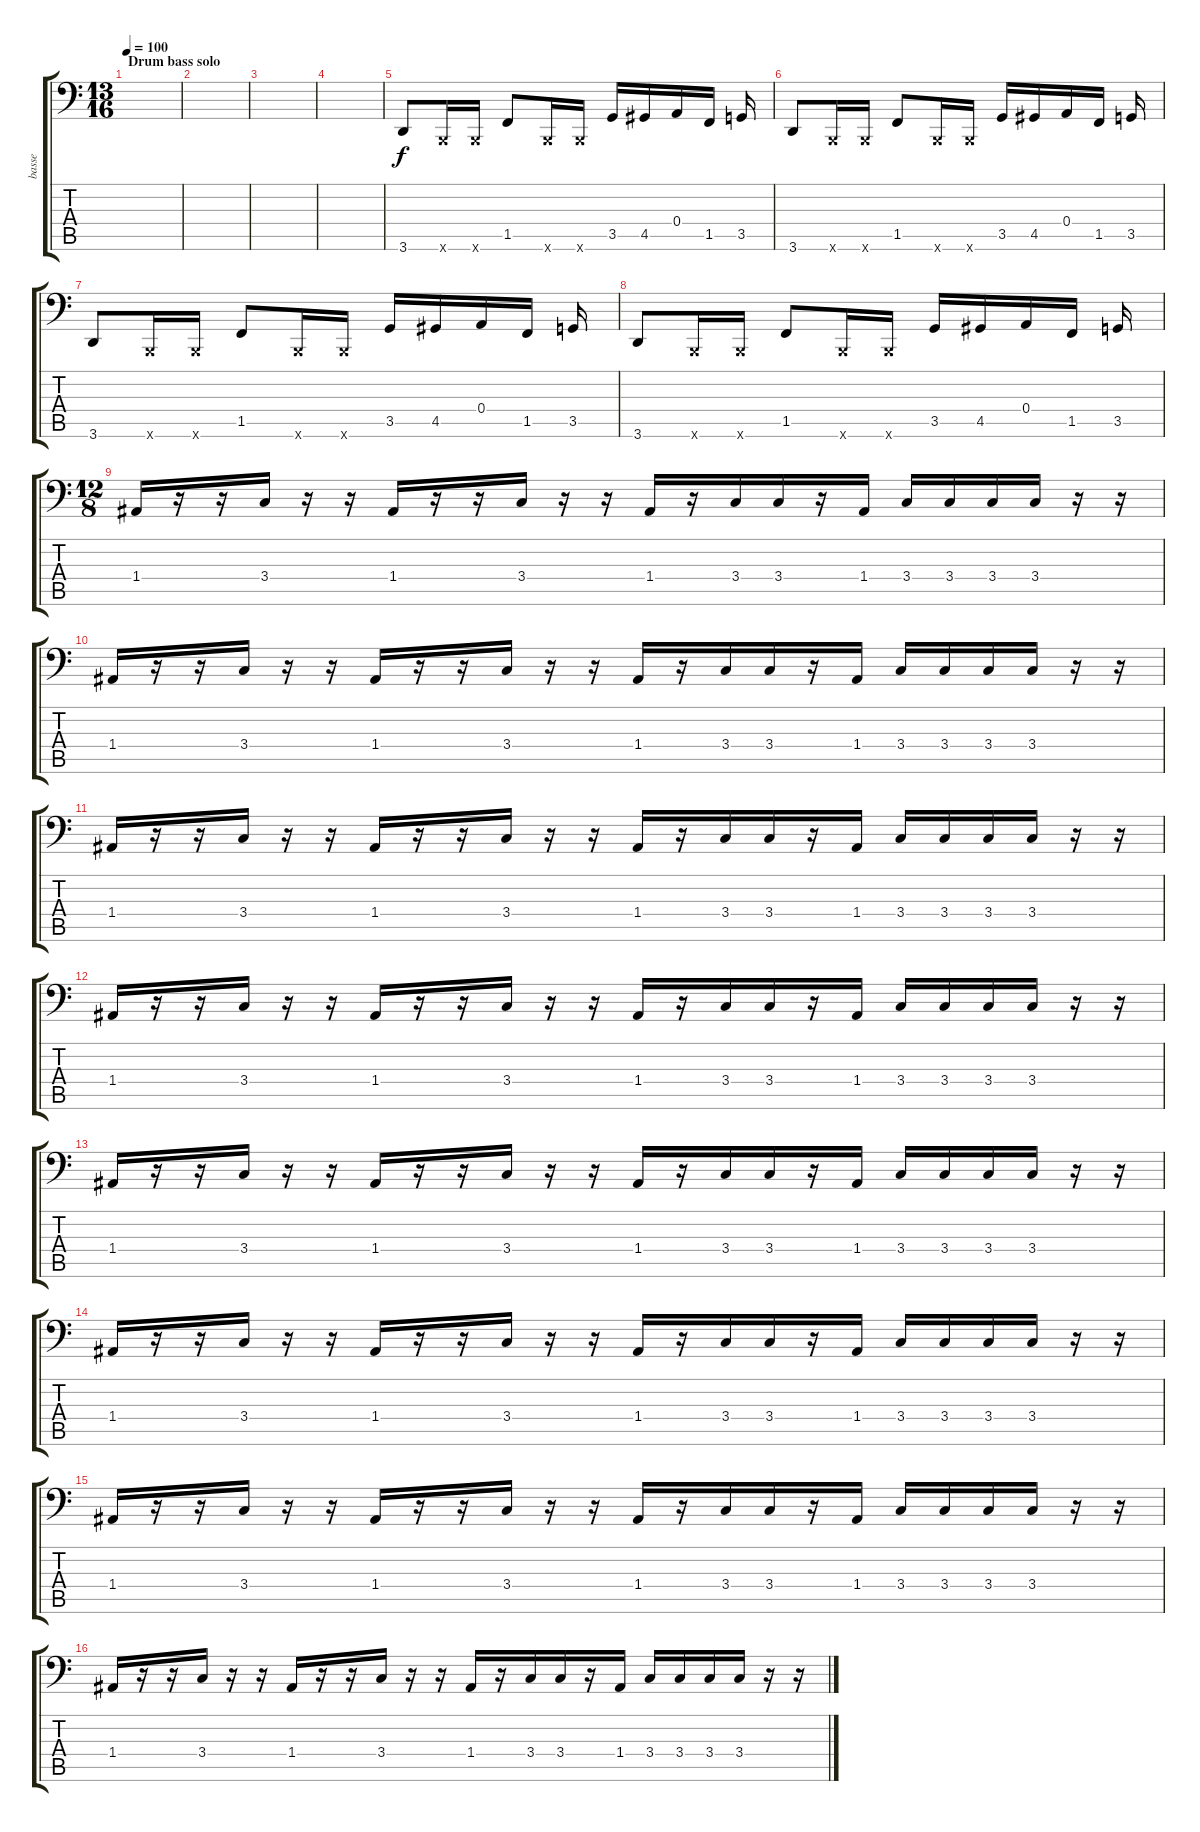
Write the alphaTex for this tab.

\track ("basse" "basse") {instrument slapbass1}
\staff {score tabs}
\tuning (C3 G2 D2 A1 E1 B0) {hide}
\ts (13 16)
\section ("" "Drum bass solo")
\tempo 100
\clef f4
\ks c
|
|
|
|
3.6.8{dy f instrument electricbassfinger} 0.6{x}.16 0.6{x}.16 1.5.8 0.6{x}.16 0.6{x}.16 3.5.16 4.5.16 0.4.16 1.5.16 3.5.16 |
3.6.8 0.6{x}.16 0.6{x}.16 1.5.8 0.6{x}.16 0.6{x}.16 3.5.16 4.5.16 0.4.16 1.5.16 3.5.16 |
3.6.8 0.6{x}.16 0.6{x}.16 1.5.8 0.6{x}.16 0.6{x}.16 3.5.16 4.5.16 0.4.16 1.5.16 3.5.16 |
3.6.8 0.6{x}.16 0.6{x}.16 1.5.8 0.6{x}.16 0.6{x}.16 3.5.16 4.5.16 0.4.16 1.5.16 3.5.16 |
\ts (12 8)
1.4.16{instrument electricbassfinger} r.16 r.16 3.4.16 r.16 r.16 1.4.16 r.16 r.16 3.4.16 r.16 r.16 1.4.16 r.16 3.4.16 3.4.16 r.16 1.4.16 3.4.16 3.4.16 3.4.16 3.4.16 r.16 r.16 |
1.4.16{instrument electricbassfinger} r.16 r.16 3.4.16 r.16 r.16 1.4.16 r.16 r.16 3.4.16 r.16 r.16 1.4.16 r.16 3.4.16 3.4.16 r.16 1.4.16 3.4.16 3.4.16 3.4.16 3.4.16 r.16 r.16 |
1.4.16{instrument electricbassfinger} r.16 r.16 3.4.16 r.16 r.16 1.4.16 r.16 r.16 3.4.16 r.16 r.16 1.4.16 r.16 3.4.16 3.4.16 r.16 1.4.16 3.4.16 3.4.16 3.4.16 3.4.16 r.16 r.16 |
1.4.16{instrument electricbassfinger} r.16 r.16 3.4.16 r.16 r.16 1.4.16 r.16 r.16 3.4.16 r.16 r.16 1.4.16 r.16 3.4.16 3.4.16 r.16 1.4.16 3.4.16 3.4.16 3.4.16 3.4.16 r.16 r.16 |
1.4.16{instrument electricbassfinger} r.16 r.16 3.4.16 r.16 r.16 1.4.16 r.16 r.16 3.4.16 r.16 r.16 1.4.16 r.16 3.4.16 3.4.16 r.16 1.4.16 3.4.16 3.4.16 3.4.16 3.4.16 r.16 r.16 |
1.4.16{instrument electricbassfinger} r.16 r.16 3.4.16 r.16 r.16 1.4.16 r.16 r.16 3.4.16 r.16 r.16 1.4.16 r.16 3.4.16 3.4.16 r.16 1.4.16 3.4.16 3.4.16 3.4.16 3.4.16 r.16 r.16 |
1.4.16{instrument electricbassfinger} r.16 r.16 3.4.16 r.16 r.16 1.4.16 r.16 r.16 3.4.16 r.16 r.16 1.4.16 r.16 3.4.16 3.4.16 r.16 1.4.16 3.4.16 3.4.16 3.4.16 3.4.16 r.16 r.16 |
1.4.16{instrument electricbassfinger} r.16 r.16 3.4.16 r.16 r.16 1.4.16 r.16 r.16 3.4.16 r.16 r.16 1.4.16 r.16 3.4.16 3.4.16 r.16 1.4.16 3.4.16 3.4.16 3.4.16 3.4.16 r.16 r.16
